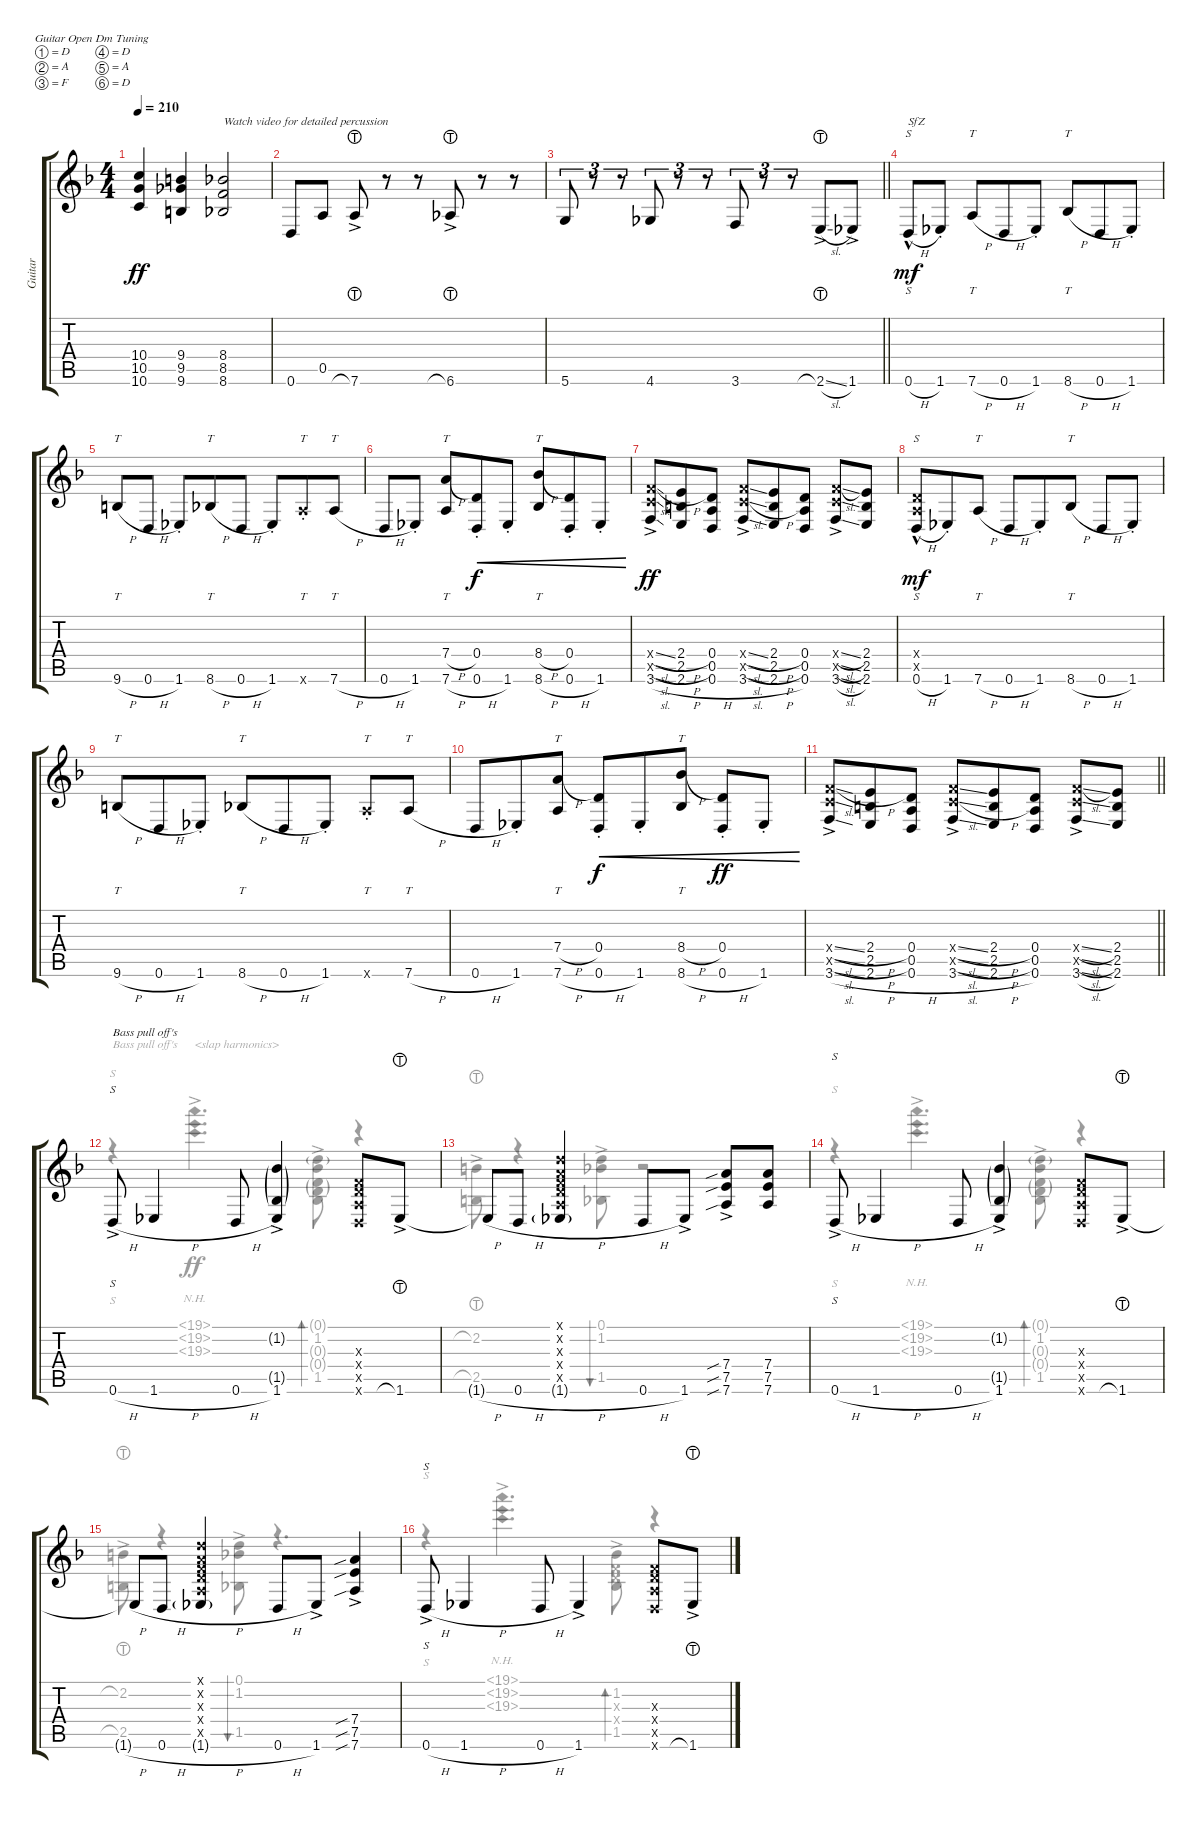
\defaultSystemsLayout 2
\bracketExtendMode groupsimilarinstruments
\otherSystemsTrackNameOrientation horizontal
\track ("Steel Guitar" "Guitar") {instrument acousticguitarsteel}
\staff {score tabs}
\tuning (D4 A3 F3 D3 A2 D2)
\voice
\ts (4 4)
\scale
1.04787
\tempo 210
\accidentals auto
\clef g2
\ottava regular
\simile none
\ks dminor
(10.6{acc forcenatural} 10.5{acc forcenatural} 10.4{acc forcenatural}).4{dy ff beam Up} (9.4{acc forcenatural} 9.5{acc b} 9.6{acc forcenatural}).4{beam Up} (8.6{acc b} 8.5{acc forcenatural} 8.4{acc b}).2{txt "Watch video for detailed percussion" beam Up} |
\scale
0.952125 0.6{acc forcenatural}.8{beam Up} 0.5{acc forcenatural}.8{beam Up} 7.6{lht ac acc forcenatural}.8{beam Up} r.8{beam Up} r.8{beam Up} 6.6{lht ac acc b}.8{beam Up} r.8{beam Up} r.8{beam Up} |
\scale
1.05255
\barLineRight lightlight
5.6{acc forcenatural}.8{tu (3 2) beam Up} r.8{tu (3 2) beam Up} r.8{tu (3 2) beam Up} 4.6{acc b}.8{tu (3 2) beam Up} r.8{tu (3 2) beam Up} r.8{tu (3 2) beam Up} 3.6{acc forcenatural}.8{tu (3 2) beam Up} r.8{tu (3 2) beam Up} r.8{tu (3 2) beam Up} 2.6{sl lht ac acc forcenatural}.8{beam Up} 1.6{ac acc b}.8{beam Up} |
\beaming (8 2 3 3)
\scale
0.947446 0.6{h hac acc forcenatural}.8{s txt "SfZ" dy mf beam Up} 1.6{st acc b}.8{beam Up} 7.6{h acc forcenatural}.8{tt beam Up} 0.6{h acc forcenatural}.8{beam Up} 1.6{st acc b}.8{beam Up} 8.6{h acc b}.8{tt beam Up} 0.6{h acc forcenatural}.8{beam Up} 1.6{st acc b}.8{beam Up} |
\scale
1.03952 9.6{h acc forcenatural}.8{tt beam Up} 0.6{h acc forcenatural}.8{beam Up} 1.6{st acc b}.8{beam Up} 8.6{h acc b}.8{tt beam Up} 0.6{h acc forcenatural}.8{beam Up} 1.6{st acc b}.8{beam Up} 7.6{st x acc forcenatural}.8{tt beam Up} 7.6{h acc forcenatural}.8{tt beam Up} |
\scale
0.96048 0.6{h acc forcenatural}.8{beam Up} 1.6{st acc b}.8{beam Up} (7.6{h acc forcenatural} 7.4{h acc forcenatural}).8{tt beam Up} (0.6{h acc forcenatural} 0.4{st acc forcenatural}).8{cre dy f beam Up} 1.6{st acc b}.8{cre beam Up} (8.6{h acc b} 8.4{h acc b}).8{tt cre beam Up} (0.6{h acc forcenatural} 0.4{st acc forcenatural}).8{cre beam Up} 1.6{st acc b}.8{cre beam Up} |
\beaming (8 3 3 2)
\scale
1.04787 (3.6{sl ac acc forcenatural} 3.5{sl x acc forcenatural} 3.4{sl x acc forcenatural}).8{dy ff beam Up} (2.4{h acc forcenatural} 2.5{h acc forcenatural} 2.6{h acc forcenatural}).8{beam Up} (0.6{h acc forcenatural} 0.5{acc forcenatural} 0.4{acc forcenatural}).8{beam Up} (3.4{sl x acc forcenatural} 3.5{sl x acc forcenatural} 3.6{sl ac acc forcenatural}).8{beam Up} (2.6{h acc forcenatural} 2.5{h acc forcenatural} 2.4{h acc forcenatural}).8{beam Up} (0.4{acc forcenatural} 0.5{acc forcenatural} 0.6{acc forcenatural}).8{beam Up} (3.6{sl ac acc forcenatural} 3.5{sl x acc forcenatural} 3.4{sl x acc forcenatural}).8{beam Up} (2.4{acc forcenatural} 2.5{acc forcenatural} 2.6{acc forcenatural}).8{beam Up} |
\scale
0.952125 (0.6{h hac acc forcenatural} 0.5{x acc forcenatural} 0.4{x acc forcenatural}).8{s dy mf beam Up} 1.6{st acc b}.8{beam Up} 7.6{h acc forcenatural}.8{tt beam Up} 0.6{h acc forcenatural}.8{beam Up} 1.6{st acc b}.8{beam Up} 8.6{h acc b}.8{tt beam Up} 0.6{h acc forcenatural}.8{beam Up} 1.6{st acc b}.8{beam Up} |
\scale
1.03952 9.6{h acc forcenatural}.8{tt beam Up} 0.6{h acc forcenatural}.8{beam Up} 1.6{st acc b}.8{beam Up} 8.6{h acc b}.8{tt beam Up} 0.6{h acc forcenatural}.8{beam Up} 1.6{st acc b}.8{beam Up} 7.6{st x acc forcenatural}.8{tt beam Up} 7.6{h acc forcenatural}.8{tt beam Up} |
\scale
0.96048 0.6{h acc forcenatural}.8{beam Up} 1.6{st acc b}.8{beam Up} (7.6{h acc forcenatural} 7.4{h acc forcenatural}).8{tt beam Up} (0.6{h acc forcenatural} 0.4{st acc forcenatural}).8{cre dy f beam Up} 1.6{st acc b}.8{cre beam Up} (8.6{h acc b} 8.4{h acc b}).8{tt cre beam Up} (0.6{h acc forcenatural} 0.4{st acc forcenatural}).8{cre dy ff beam Up} 1.6{st acc b}.8{cre beam Up} |
\scale
1.05255
\barLineRight lightlight
(3.6{sl ac acc forcenatural} 3.5{sl x acc forcenatural} 3.4{sl x acc forcenatural}).8{beam Up} (2.4{h acc forcenatural} 2.5{h acc forcenatural} 2.6{h acc forcenatural}).8{beam Up} (0.6{h acc forcenatural} 0.5{acc forcenatural} 0.4{acc forcenatural}).8{beam Up} (3.4{sl x acc forcenatural} 3.5{sl x acc forcenatural} 3.6{sl ac acc forcenatural}).8{beam Up} (2.6{h acc forcenatural} 2.5{h acc forcenatural} 2.4{h acc forcenatural}).8{beam Up} (0.4{acc forcenatural} 0.5{acc forcenatural} 0.6{acc forcenatural}).8{beam Up} (3.6{sl ac acc forcenatural} 3.5{sl x acc forcenatural} 3.4{sl x acc forcenatural}).8{beam Up} (2.4{acc forcenatural} 2.5{acc forcenatural} 2.6{acc forcenatural}).8{beam Up} |
\scale
0.947446 0.6{h ac acc forcenatural}.8{s txt "Bass pull off's" beam Up} 1.6{h acc b}.4{beam Up} 0.6{h acc forcenatural}.8{beam Up} (1.6{ac acc b} 1.2{g acc b} 1.5{g acc b}).4{beam Up} (0.6{x acc forcenatural} 0.5{x acc forcenatural} 0.4{x acc forcenatural} 0.3{x acc forcenatural}).8{beam Up} 1.6{lht ac acc b}.8{beam Up} |
\scale
1.03751 1.6{h t acc b}.8{beam Up} 0.6{h acc forcenatural}.8{beam Up} (1.6{h g acc b} 0.5{x acc forcenatural} 0.4{x acc forcenatural} 0.3{x acc forcenatural} 0.2{x acc forcenatural} 0.1{x acc forcenatural}).4{beam Up} 0.6{h acc forcenatural}.8{beam Up} 1.6{ac acc b}.8{beam Up} (7.6{sib acc forcenatural} 7.5{sib acc forcenatural} 7.4{sib ac acc forcenatural}).8{beam Up} (7.4{acc forcenatural} 7.5{acc forcenatural} 7.6{acc forcenatural}).8{beam Up} |
\scale
0.962487 0.6{h ac acc forcenatural}.8{s beam Up} 1.6{h acc b}.4{beam Up} 0.6{h acc forcenatural}.8{beam Up} (1.6{ac acc b} 1.2{g acc b} 1.5{g acc b}).4{beam Up} (0.6{x acc forcenatural} 0.5{x acc forcenatural} 0.4{x acc forcenatural} 0.3{x acc forcenatural}).8{beam Up} 1.6{lht ac acc b}.8{beam Up} |
\scale
1.03751 1.6{h t acc b}.8{beam Up} 0.6{h acc forcenatural}.8{beam Up} (1.6{h g acc b} 0.5{x acc forcenatural} 0.4{x acc forcenatural} 0.3{x acc forcenatural} 0.2{x acc forcenatural} 0.1{x acc forcenatural}).4{beam Up} 0.6{h acc forcenatural}.8{beam Up} 1.6{ac acc b}.8{beam Up} (7.6{sib acc forcenatural} 7.5{sib acc forcenatural} 7.4{sib ac acc forcenatural}).4{beam Up} |
\scale
0.962487 0.6{h ac acc forcenatural}.8{s beam Up} 1.6{h acc b}.4{beam Up} 0.6{h acc forcenatural}.8{beam Up} 1.6{ac acc b}.4{beam Up} (0.6{x acc forcenatural} 0.5{x acc forcenatural} 0.4{x acc forcenatural} 0.3{x acc forcenatural}).8{beam Up} 1.6{lht ac acc b}.8{beam Up}
\voice
\clef g2
\ottava regular
\simile none
\ks dminor
|
|
\barLineRight lightlight
|
|
|
|
|
|
|
|
\barLineRight lightlight
|
r.4{s txt "Bass pull off's" beam Down} (19.3{nh ac acc forcenatural} 19.2{nh ac acc forcenatural} 19.1{nh ac acc forcenatural}).4{d txt "<slap harmonics>" beam Down} (1.5{ac acc b} 1.2{ac acc b} 0.3{g acc forcenatural} 0.4{g acc forcenatural} 0.1{g acc forcenatural}).8{bd 30 beam Down} r.4{beam Down} |
(2.5{lht ac acc forcenatural} 2.2{lht ac acc forcenatural}).8{beam Down} r.4{beam Down} (1.5{ac acc b} 1.2{ac acc b} 0.1{acc forcenatural}).8{bu 30 beam Down} r.2{beam Down} |
r.4{s beam Down} (19.3{nh ac acc forcenatural} 19.2{nh ac acc forcenatural} 19.1{nh ac acc forcenatural}).4{d beam Down} (1.5{ac acc b} 1.2{ac acc b} 0.3{g acc forcenatural} 0.4{g acc forcenatural} 0.1{g acc forcenatural}).8{bd 30 beam Down} r.4{beam Down} |
(2.5{lht ac acc forcenatural} 2.2{lht ac acc forcenatural}).8{beam Down} r.4{beam Down} (1.5{ac acc b} 1.2{ac acc b} 0.1{acc forcenatural}).8{bu 30 beam Down} r.4{d beam Down} |
r.4{s beam Down} (19.3{nh ac acc forcenatural} 19.2{nh ac acc forcenatural} 19.1{nh ac acc forcenatural}).4{d beam Down} (1.5{ac acc b} 1.2{ac acc b} 0.4{x acc forcenatural} 0.3{x acc forcenatural}).8{bd 30 beam Down} r.4{beam Down}
